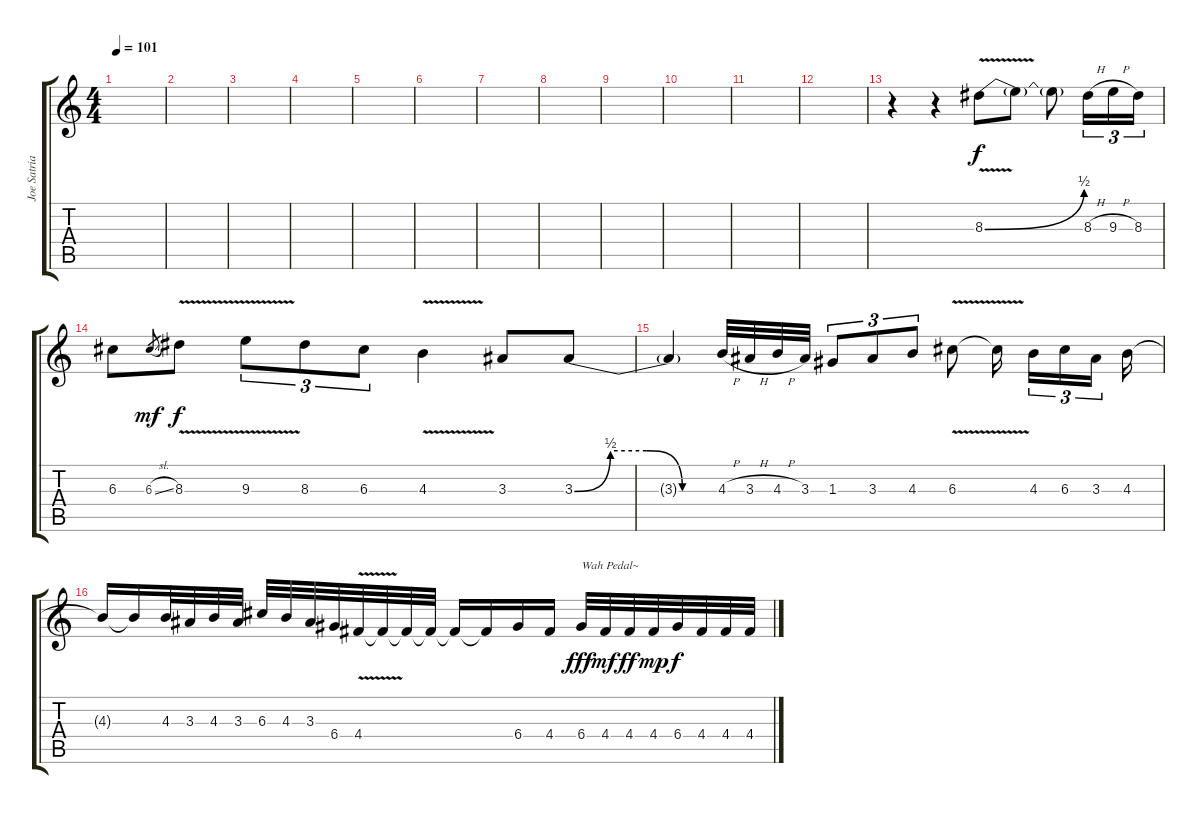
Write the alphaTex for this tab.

\track ("Joe Satriani" "Joe Satria") {instrument distortionguitar}
\staff {score tabs}
\tuning (E4 B3 G3 D3 A2 E2) {hide}
\ts (4 4)
\tempo 101
\clef g2
\ks c
|
|
|
|
|
|
|
|
|
|
|
|
r.4 r.4 8.3{be (bend 0 0 60 2) v}.8 8.3{t}.8 8.3{t}.8 8.3{h}.16{tu (3 2)} 9.3{h}.16{tu (3 2)} 8.3.16{tu (3 2)} |
6.3.8 6.3{sl}.8{gr dy mf} 8.3{v}.8{dy f} 9.3{v}.8{tu (3 2)} 8.3.8{tu (3 2)} 6.3.8{tu (3 2)} 4.3{v}.4 3.3.8 3.3{be (custom 0 0 15 2 30 2 45 0 60 0)}.8 |
3.3{t}.4 4.3{h}.32 3.3{h}.32 4.3{h}.32 3.3.32 1.3.8{tu (3 2)} 3.3.8{tu (3 2)} 4.3.8{tu (3 2)} 6.3{v}.8 6.3{t}.16{beam splitsecondary} 4.3.16{tu (3 2)} 6.3.16{tu (3 2)} 3.3.16{tu (3 2) beam splitsecondary} 4.3.16 |
4.3{t}.16 4.3{t}.16 4.3.32 3.3.32 4.3.32 3.3.32 6.3.32 4.3.32 3.3.32 6.4.32 4.4{v}.32 4.4{t}.32 4.4{t}.32 4.4{t}.32 4.4{t}.16 4.4{t}.16 6.4.16 4.4.16 6.4.32{txt "Wah Pedal~" dy fff} 4.4.32{dy mf} 4.4.32{dy ff} 4.4.32{dy mp} 6.4.32{dy f} 4.4.32 4.4.32 4.4.32
